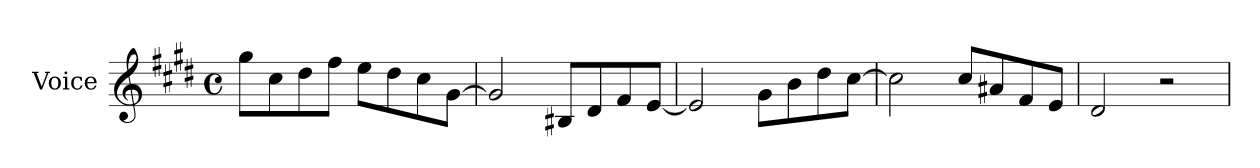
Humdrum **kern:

**kern
*part1
*staff1
*I"Voice
*I'Voice
*clefG2
*k[f#c#g#d#]
*M4/4
*met(c)
=1
8gg#\L
8cc#\
8dd#\
8ff#\J
8ee\L
8dd#\
8cc#\
[<8g#\J
=2
2g#/]
8B#X/L
8d#/
8f#/
[<8e/J
=3
2e/]
8g#\L
8b\
8dd#\
[>8cc#\J
=4
2cc#\]
8cc#/L
8a#X/
8f#/
8e/J
=5
2d#/
2rcc
=
*-
